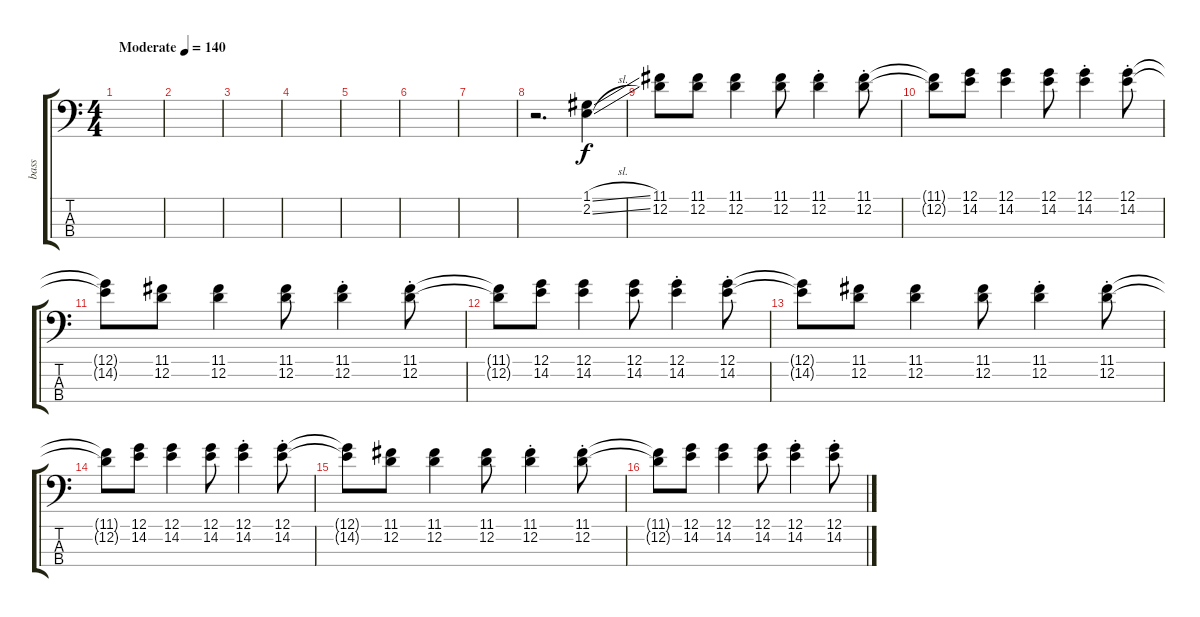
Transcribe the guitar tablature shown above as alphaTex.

\track ("bass" "bass") {instrument electricbassfinger}
\staff {score tabs}
\tuning (G2 D2 A1 E1) {hide}
\ts (4 4)
\tempo (140 "Moderate")
\clef f4
\ks c
|
|
|
|
|
|
|
r.2{d} (1.1{sl} 2.2{sl}).4 |
(11.1 12.2).8 (11.1 12.2).8 (11.1 12.2).4 (11.1 12.2).8 (11.1{st} 12.2{st}).4 (11.1{st} 12.2{st}).8 |
(11.1{t} 12.2{t}).8 (12.1 14.2).8 (12.1 14.2).4 (12.1 14.2).8 (12.1{st} 14.2{st}).4 (12.1{st} 14.2{st}).8 |
(12.1{t} 14.2{t}).8 (11.1 12.2).8 (11.1 12.2).4 (11.1 12.2).8 (11.1{st} 12.2{st}).4 (11.1{st} 12.2{st}).8 |
(11.1{t} 12.2{t}).8 (12.1 14.2).8 (12.1 14.2).4 (12.1 14.2).8 (12.1{st} 14.2{st}).4 (12.1{st} 14.2{st}).8 |
(12.1{t} 14.2{t}).8 (11.1 12.2).8 (11.1 12.2).4 (11.1 12.2).8 (11.1{st} 12.2{st}).4 (11.1{st} 12.2{st}).8 |
(11.1{t} 12.2{t}).8 (12.1 14.2).8 (12.1 14.2).4 (12.1 14.2).8 (12.1{st} 14.2{st}).4 (12.1{st} 14.2{st}).8 |
(12.1{t} 14.2{t}).8 (11.1 12.2).8 (11.1 12.2).4 (11.1 12.2).8 (11.1{st} 12.2{st}).4 (11.1{st} 12.2{st}).8 |
(11.1{t} 12.2{t}).8 (12.1 14.2).8 (12.1 14.2).4 (12.1 14.2).8 (12.1{st} 14.2{st}).4 (12.1{st} 14.2{st}).8
